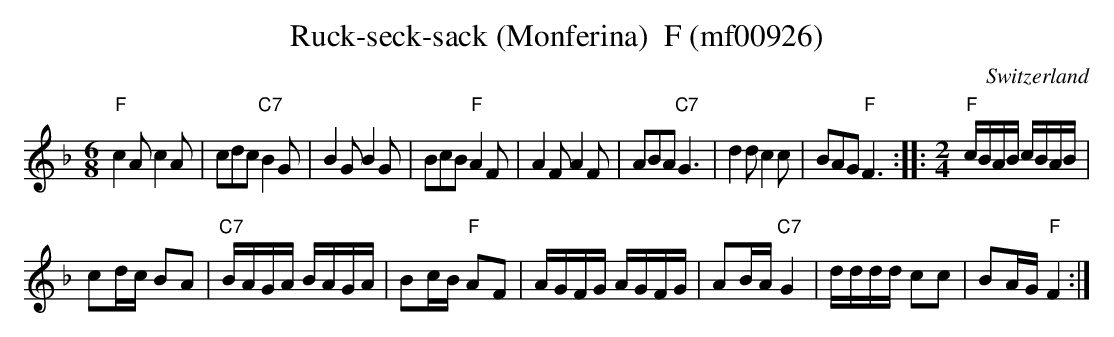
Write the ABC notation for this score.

X:1
T: Ruck-seck-sack (Monferina)  F (mf00926)
O:Switzerland
M:6/8
L:1/8
K:F major
"F"c2Ac2A | cdc "C7"B2G | B2GB2G | BcB "F"A2F | A2FA2F | ABA"C7"G3 | d2dc2c | BAG"F"F3 :: [M:2/4] [L:1/16] "F"cBAB cBAB |
c2dc B2A2 | "C7"BAGA BAGA | B2cB "F"A2F2 | AGFG AGFG | A2BA"C7"G4 | dddd c2c2 | B2AG"F"F4 :|
